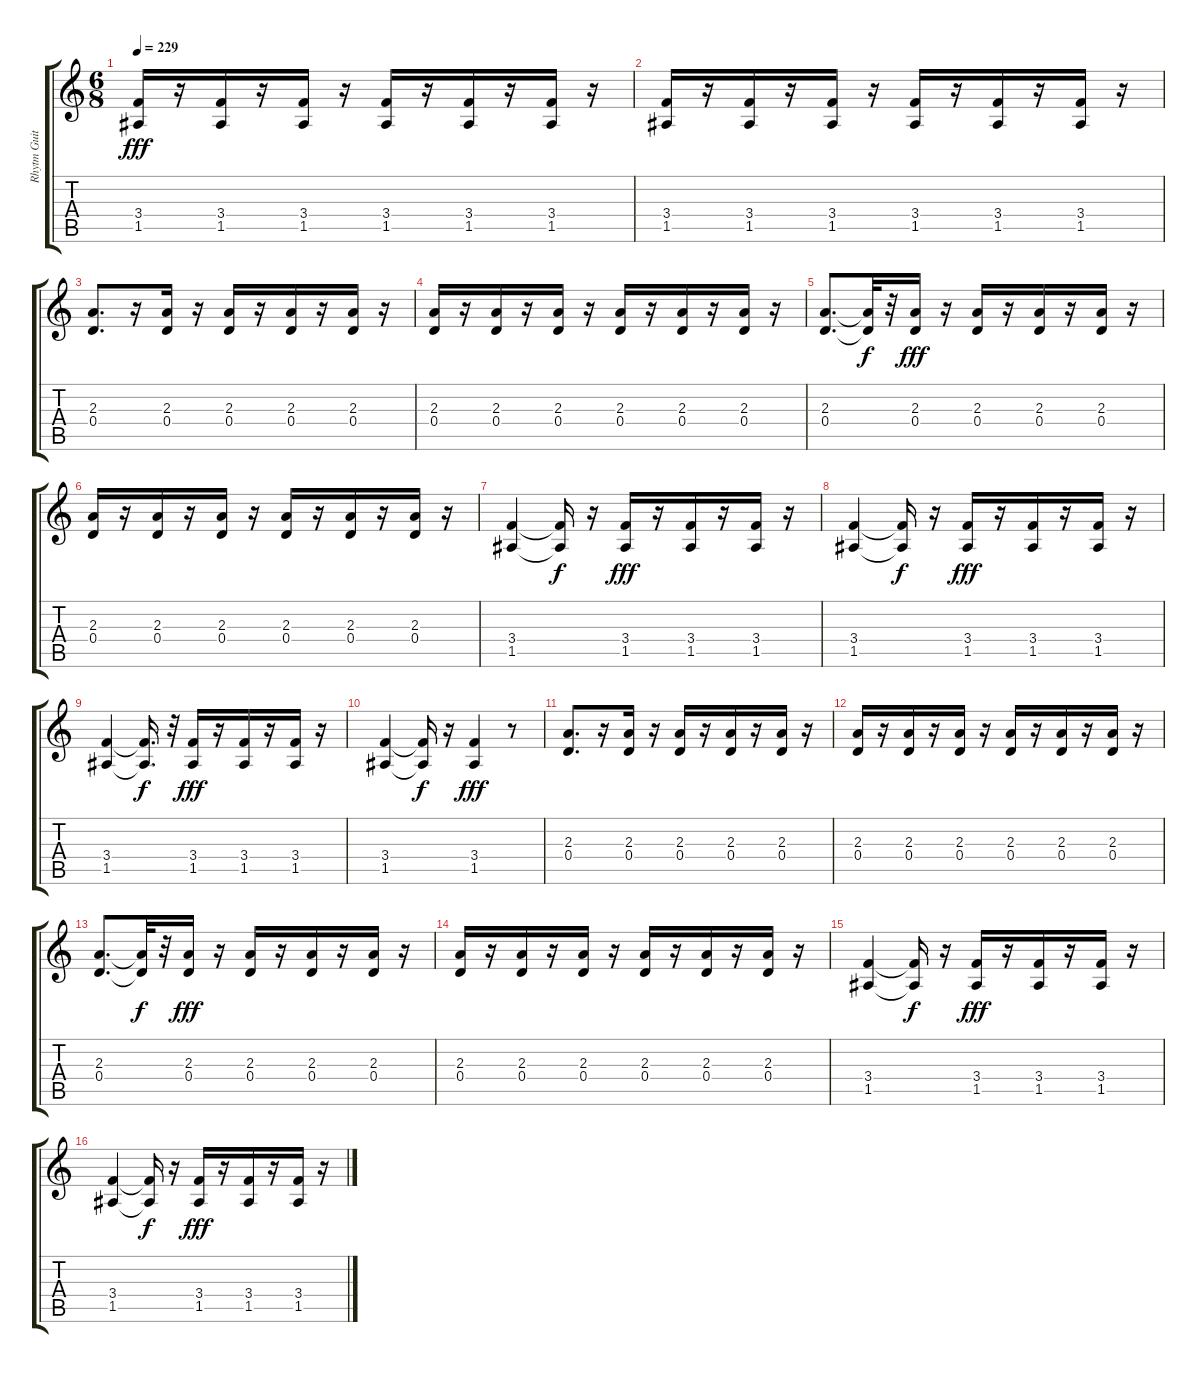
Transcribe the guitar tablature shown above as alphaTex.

\track ("Rhytm Guitar1" "Rhytm Guit") {instrument overdrivenguitar}
\staff {score tabs}
\tuning (E4 B3 G3 D3 A2 E2) {hide}
\ts (6 8)
\tempo 229
\clef g2
\ks c
(3.4 1.5).16{dy fff} r.16 (3.4 1.5).16 r.16 (3.4 1.5).16 r.16 (3.4 1.5).16 r.16 (3.4 1.5).16 r.16 (3.4 1.5).16 r.16 |
(3.4 1.5).16 r.16 (3.4 1.5).16 r.16 (3.4 1.5).16 r.16 (3.4 1.5).16 r.16 (3.4 1.5).16 r.16 (3.4 1.5).16 r.16 |
(2.3 0.4).8{d} r.16 (2.3 0.4).16 r.16 (2.3 0.4).16 r.16 (2.3 0.4).16 r.16 (2.3 0.4).16 r.16 |
(2.3 0.4).16 r.16 (2.3 0.4).16 r.16 (2.3 0.4).16 r.16 (2.3 0.4).16 r.16 (2.3 0.4).16 r.16 (2.3 0.4).16 r.16 |
(2.3 0.4).8{d} (2.3{t} 0.4{t}).32{dy f} r.32 (2.3 0.4).16{dy fff} r.16 (2.3 0.4).16 r.16 (2.3 0.4).16 r.16 (2.3 0.4).16 r.16 |
(2.3 0.4).16 r.16 (2.3 0.4).16 r.16 (2.3 0.4).16 r.16 (2.3 0.4).16 r.16 (2.3 0.4).16 r.16 (2.3 0.4).16 r.16 |
(3.4 1.5).4 (3.4{t} 1.5{t}).16{dy f} r.16 (3.4 1.5).16{dy fff} r.16 (3.4 1.5).16 r.16 (3.4 1.5).16 r.16 |
(3.4 1.5).4 (3.4{t} 1.5{t}).16{dy f} r.16 (3.4 1.5).16{dy fff} r.16 (3.4 1.5).16 r.16 (3.4 1.5).16 r.16 |
(3.4 1.5).4 (3.4{t} 1.5{t}).16{d dy f} r.32 (3.4 1.5).16{dy fff} r.16 (3.4 1.5).16 r.16 (3.4 1.5).16 r.16 |
(3.4 1.5).4 (3.4{t} 1.5{t}).16{dy f} r.16 (3.4 1.5).4{dy fff} r.8 |
(2.3 0.4).8{d} r.16 (2.3 0.4).16 r.16 (2.3 0.4).16 r.16 (2.3 0.4).16 r.16 (2.3 0.4).16 r.16 |
(2.3 0.4).16 r.16 (2.3 0.4).16 r.16 (2.3 0.4).16 r.16 (2.3 0.4).16 r.16 (2.3 0.4).16 r.16 (2.3 0.4).16 r.16 |
(2.3 0.4).8{d} (2.3{t} 0.4{t}).32{dy f} r.32 (2.3 0.4).16{dy fff} r.16 (2.3 0.4).16 r.16 (2.3 0.4).16 r.16 (2.3 0.4).16 r.16 |
(2.3 0.4).16 r.16 (2.3 0.4).16 r.16 (2.3 0.4).16 r.16 (2.3 0.4).16 r.16 (2.3 0.4).16 r.16 (2.3 0.4).16 r.16 |
(3.4 1.5).4 (3.4{t} 1.5{t}).16{dy f} r.16 (3.4 1.5).16{dy fff} r.16 (3.4 1.5).16 r.16 (3.4 1.5).16 r.16 |
(3.4 1.5).4 (3.4{t} 1.5{t}).16{dy f} r.16 (3.4 1.5).16{dy fff} r.16 (3.4 1.5).16 r.16 (3.4 1.5).16 r.16
